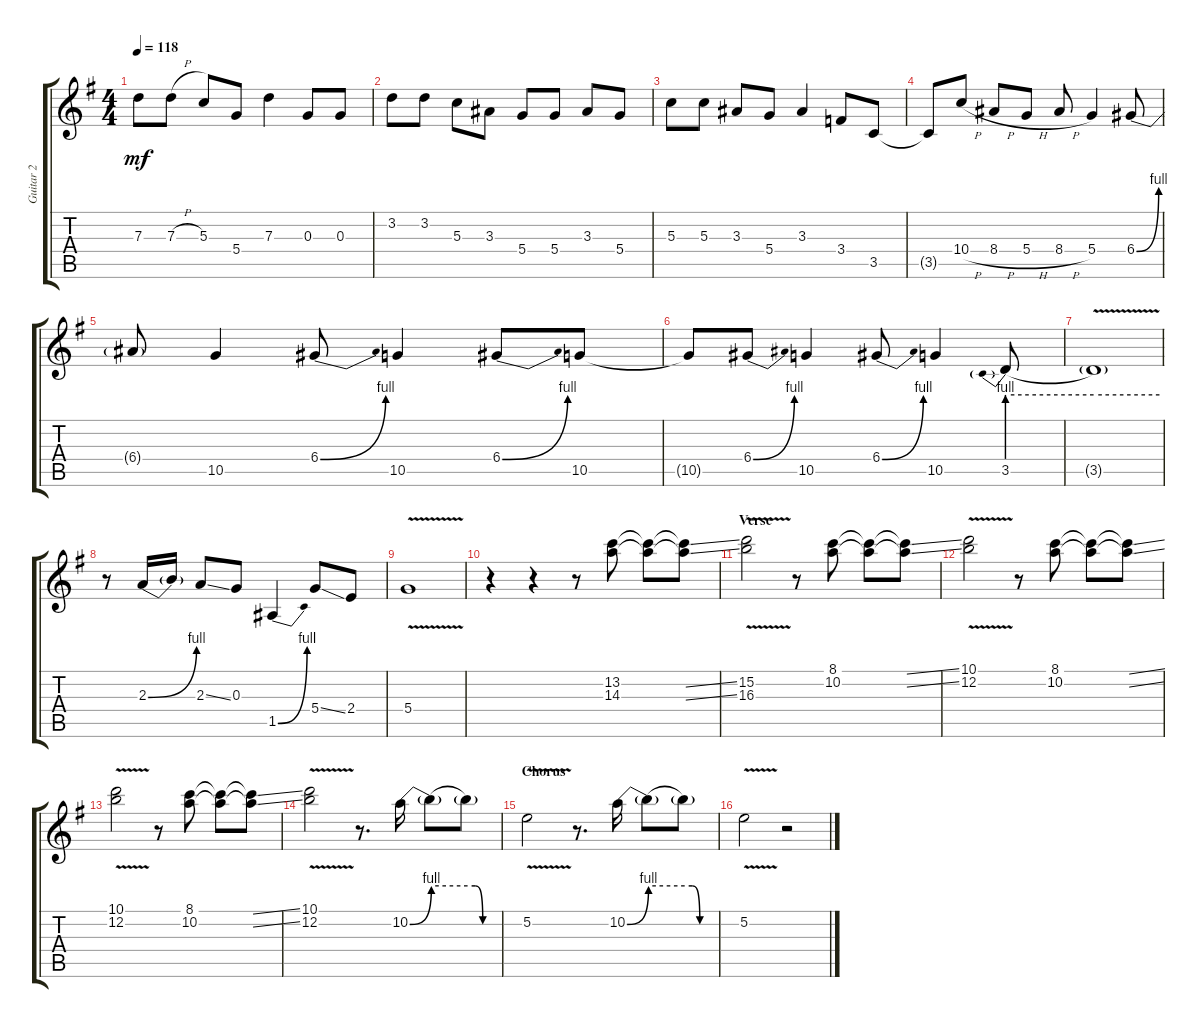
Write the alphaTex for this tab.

\track ("Guitar 2" "Guitar 2") {instrument overdrivenguitar}
\staff {score tabs}
\tuning (E4 B3 G3 D3 A2 E2) {hide}
\ts (4 4)
\tempo 118
\clef g2
\ks g
7.3.8{dy mf} 7.3{h}.8 5.3.8 5.4.8 7.3.4 0.3.8 0.3.8 |
3.2.8 3.2.8 5.3.8 3.3.8 5.4.8 5.4.8 3.3.8 5.4.8 |
5.3.8 5.3.8 3.3.8 5.4.8 3.3.4 3.4.8 3.5.8 |
3.5{t}.8 10.4{h}.8 8.4{h}.8 5.4{h}.8 8.4{h}.8 5.4.4 6.4{be (bend 0 0 60 4)}.8 |
6.4{t}.8 10.5.4 6.4{be (bend 0 0 60 4)}.8 10.5.4 6.4{be (bend 0 0 60 4)}.8 10.5.8 |
10.5{t}.8 6.4{be (bend 0 0 60 4)}.8 10.5.4 6.4{be (bend 0 0 60 4)}.8 10.5.4 3.5{be (prebend 0 4 60 4)}.8 |
3.5{be (hold 0 4 60 4) v t}.1 |
r.8 2.3{be (bend 0 0 60 4)}.16 2.3{t}.16 2.3{ss}.8 0.3.8 1.5{be (bend 0 0 60 4)}.4 5.4{ss}.8 2.4.8 |
5.4{v}.1 |
r.4 r.4 r.8 (13.2 14.3).8 (13.2{t} 14.3{t}).8 (13.2{ss t} 14.3{ss t}).8 |
\section ("" "Verse")
(15.2{v} 16.3{v}).2 r.8 (8.1 10.2).8 (8.1{t} 10.2{t}).8 (8.1{ss t} 10.2{ss t}).8 |
(10.1{v} 12.2{v}).2 r.8 (8.1 10.2).8 (8.1{t} 10.2{t}).8 (8.1{ss t} 10.2{ss t}).8 |
(10.1{v} 12.2{v}).2 r.8 (8.1 10.2).8 (8.1{t} 10.2{t}).8 (8.1{ss t} 10.2{ss t}).8 |
(10.1{v} 12.2{v}).2 r.8{d} 10.2{be (bend 0 0 60 4)}.16 10.2{be (hold 0 4 60 4) t}.8 10.2{be (custom 0 4 15 4 30 0 60 0) t}.8 |
\section ("" "Chorus")
5.2{v}.2 r.8{d} 10.2{be (bend 0 0 60 4)}.16 10.2{be (hold 0 4 60 4) t}.8 10.2{be (custom 0 4 15 4 30 0 60 0) t}.8 |
5.2{v}.2 r.2
